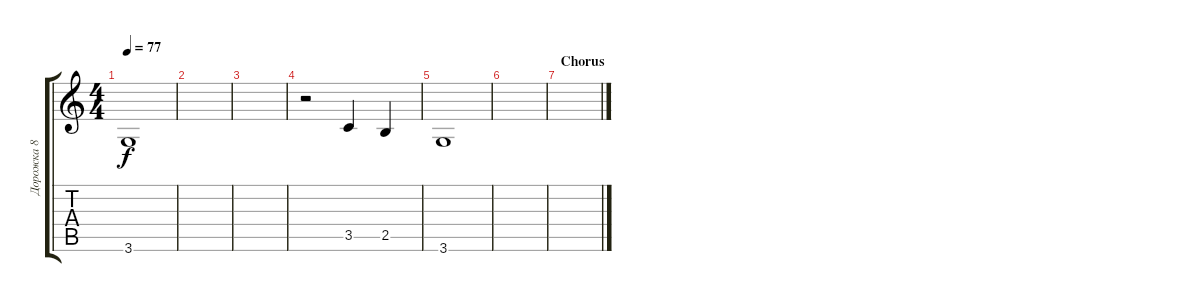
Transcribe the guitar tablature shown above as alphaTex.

\track ("Дорожка 8" "Дорожка 8") {instrument acousticguitarsteel}
\staff {score tabs}
\tuning (E4 B3 G3 D3 A2 E2) {hide}
\ts (4 4)
\tempo 77
\clef g2
\ks c
3.6.1{dy f} |
|
|
r.2 3.5.4 2.5.4 |
3.6.1 |
|
\section ("" "Chorus")
